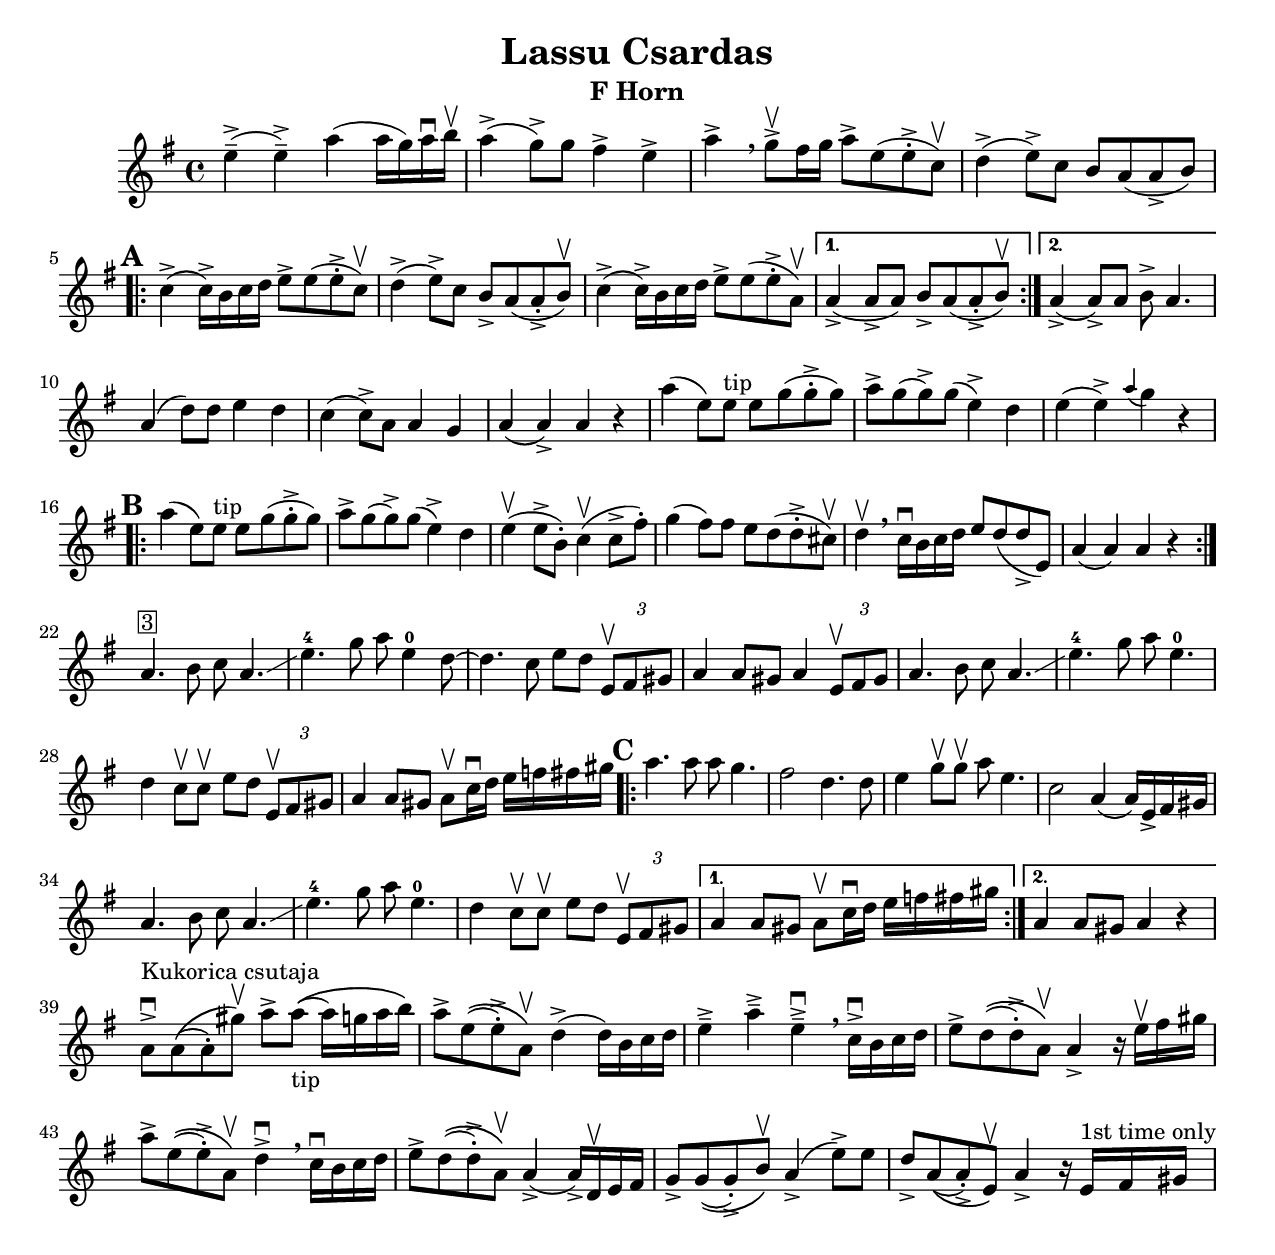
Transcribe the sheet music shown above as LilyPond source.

\version "2.18.0"
\include "english.ly"
\pointAndClickOff

\paper{
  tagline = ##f
  print-all-headers = ##t
  #(set-paper-size "letter")
}
date = #(strftime "%d-%m-%Y" (localtime (current-time)))

%\markup{ \italic{ " Updated " \date  }  }

%\markup{ Got something to say? }

%#################################### Melody ########################
melody = \relative c'' {
  \clef treble
  \key  g\major
  \time 4/4
  \set Score.markFormatter = #format-mark-box-alphabet

  e4-- ->(e-- ->)a(a16 g)a\downbow b\upbow|
  a4->(g8->)g fs4-> e->|
  a4-> \breathe g8->\upbow fs16 g a8-> e(e-. -> c\upbow)|
  d4->(e8->)c b8 a( a-> b)|

  \repeat volta 2{
  \mark \default
    c4-> (c16->)b c d e8-> e(e-. -> c\upbow)|
    d4->(e8->)c b-> a(a-. -> b\upbow)|
    c4->(c16->)b c d e8-> e(e-. -> a,\upbow)|
  }
  \alternative {
    { a4->(a8-> a)b-> a(a-. -> b\upbow)|}
    {a4->(a8->)a b8-> a4. |}
  }
  \break
  %*********************************************
  a4 (d8) d e4 d|
  c4(c8->)a a4 g|
  a4(a->)a r|
  a'4(e8)e^"tip"  e g( g-. -> g)|  %phrasing slur

  a8-> g(g->)g(e4->)d|
  e4(e->) \grace a (g) r  %can't read note original

  \repeat volta 2{
  \mark \default
    a4(e8)e^"tip"  e g( g-. -> g)|  %phrasing slur
    a8-> g(g->)g(e4->)d|
    e\upbow (e8-> b-.)c4\upbow(c8-> fs-.)|
    g4(fs8 )fs e d(d-. -> cs\upbow)|

    d4\upbow \breathe c16\downbow b c d e8 d(d-> e,)
    a4(a) a r
  }
  \break
  %********************************************
  % \alternative { { }{ } }
  a4.^\markup{\box 3} b8 c a4.\glissando|
  e'4.-4   g8 a e4-0 d8~|
  d4. c8 e d \tuplet 3/2{e,\upbow fs gs}|
  a4 a8 gs a4 \tuplet 3/2{e8\upbow fs gs}|

  a4. b8 c a4.\glissando|
  e'4.-4   g8 a e4.-0|
  d4 c8\upbow c\upbow e d \tuplet 3/2{e,8\upbow fs gs}|
  a4 a8 gs a\upbow c16\downbow d e f fs gs|

  \repeat volta 2{
  \mark \default
    a4. a8 a g4.|
    fs2 d4. d8~|  %tie to next note
    e4 g8\upbow g\upbow a e4.|
    c2 a4(a16)e-> fs gs|

    a4. b8 c a4.\glissando|
    e'4.-4   g8 a e4.-0|
    d4 c8\upbow c\upbow e d \tuplet 3/2{e,8\upbow fs gs}|

  }
  \alternative {
    {a4 a8 gs a\upbow c16\downbow d e f fs gs}
    {a,4 a8 gs a4 r|}
  }
  \break

  %*************************************************
  a8-> \downbow ^"Kukorica csutaja"a\((a-.)gs' \upbow \) a-> a _"tip"\( (a16) g a b\)|
  a8-> e \((e-. -> ) a,\upbow\) d4-> (d16)[b c d]|
  e4 -- -> a -- -> e -- -> \downbow \breathe
  c16 -> \downbow b c d|  %4
  e8-> d\((d-. ->) a\upbow \) a4 -> r16 e'\upbow fs gs| %4

  a8-> e \((e-. -> ) a,\upbow\) d4-> \downbow \breathe  c16\downbow[b c d]|
  e8-> d\((d-. ->) a\upbow \) a4 ->(a16->)d,\upbow e fs|
  g8-> g\( (g-. ->)b\upbow \)a4->(e'8->)e|
  d8-> a \( (a-. ->)e\upbow \)a4-> r16 e^"1st time only" fs gs % r   |

  %******************************************************


}
%################################# Lyrics #####################
%\addlyrics{  }
%################################# Chords #######################
harmonies = \chordmode {

}

\score {
  <<
    \new ChordNames {
      \set chordChanges = ##f
      \harmonies
    }
    \new Staff
    \melody
  >>
  \header{
    title= "Lassu Csardas"
    subtitle=""
    composer= ""
    instrument = "F Horn"
    arranger= ""
  }
  \layout{indent = 1.0\cm}
  \midi{
    \tempo 4 = 120
  }
}
